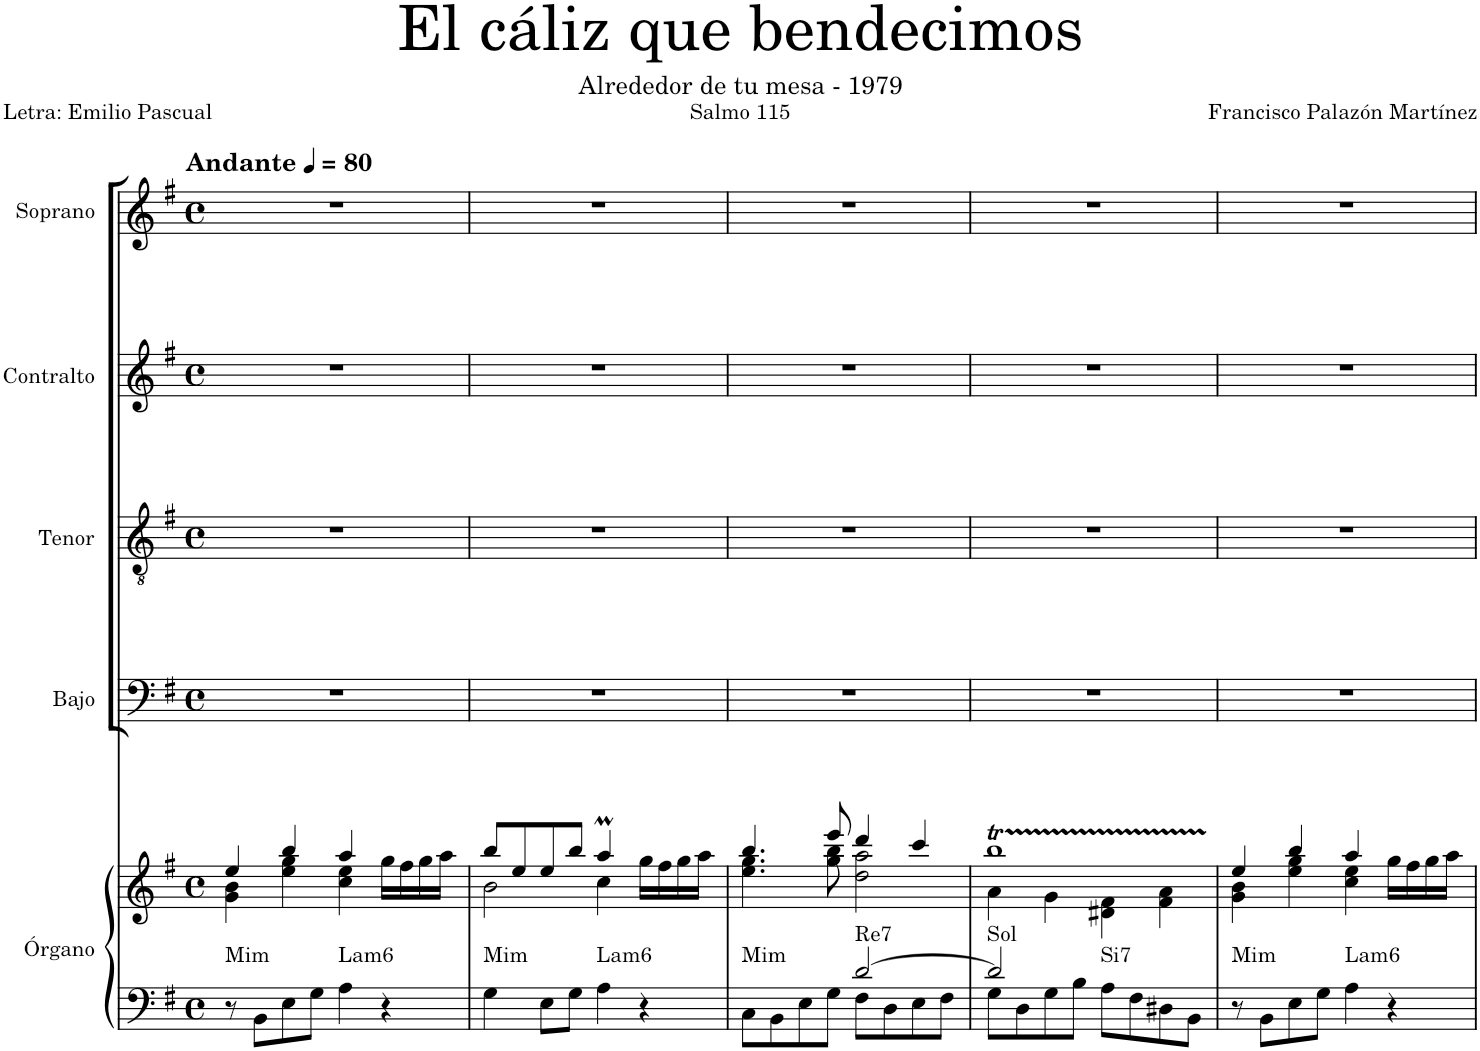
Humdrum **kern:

**kern	**kern	**harte	**kern	**kern	**kern	**kern
*part5	*part5	*part5	*part4	*part3	*part2	*part1
*staff6	*staff5	*	*staff4	*staff3	*staff2	*staff1
*I"Órgano	*	*	*I"Bajo	*I"Tenor	*I"Contralto	*I"Soprano
*	*	*	*I'B.	*I'T.	*I'C.	*I'S.
*clefF4	*clefG2	*	*clefF4	*clefGv2	*clefG2	*clefG2
*k[f#]	*k[f#]	*	*k[f#]	*k[f#]	*k[f#]	*k[f#]
*M4/4	*M4/4	*	*M4/4	*M4/4	*M4/4	*M4/4
*met(c)	*met(c)	*	*met(c)	*met(c)	*met(c)	*met(c)
*MM80	*MM80	*	*MM80	*MM80	*MM80	*MM80
=1	=1	=1	=1	=1	=1	=1
*	*^	*	*	*	*	*
!	!	!	!LO:H:kt=Mim	!	!	!	!LO:TX:a:B:t=Andante
8r	4ee/	4g\ 4b\	N	1r	1r	1r	1r
8BB\L	.	.	.	.	.	.	.
8E\	4bb/	4ee\ 4gg\	.	.	.	.	.
8G\J	.	.	.	.	.	.	.
!	!	!	!LO:H:kt=Lam6	!	!	!	!
4A\	4aa/	4cc\ 4ee\	N	.	.	.	.
4r	16gg\LL	4ryy	.	.	.	.	.
.	16ff#\	.	.	.	.	.	.
.	16gg\	.	.	.	.	.	.
.	16aa\JJ	.	.	.	.	.	.
=2	=2	=2	=2	=2	=2	=2	=2
!	!	!	!LO:H:kt=Mim	!	!	!	!
4G\	8bb/L	2b\	N	1r	1r	1r	1r
.	8ee/	.	.	.	.	.	.
8E\L	8ee/	.	.	.	.	.	.
8G\J	8bb/J	.	.	.	.	.	.
!	!	!	!LO:H:kt=Lam6	!	!	!	!
4A\	4aaM/	4cc\	N	.	.	.	.
4r	16gg\LL	4ryy	.	.	.	.	.
.	16ff#\	.	.	.	.	.	.
.	16gg\	.	.	.	.	.	.
.	16aa\JJ	.	.	.	.	.	.
=3	=3	=3	=3	=3	=3	=3	=3
*^	*	*	*	*	*	*	*
!	!	!	!	!LO:H:kt=Mim	!	!	!	!
8C\L	2ryy	4.bb/	4.ee\ 4.gg\	N	1r	1r	1r	1r
8BB\	.	.	.	.	.	.	.	.
8E\	.	.	.	.	.	.	.	.
8G\J	.	8eee/	8gg\ 8bb\	.	.	.	.	.
!	!	!	!	!LO:H:kt=Re7	!	!	!	!
[2d/	8F#\L	4ddd/	2dd\ 2aa\	N	.	.	.	.
.	8D\	.	.	.	.	.	.	.
.	8E\	4ccc/	.	.	.	.	.	.
.	8F#\J	.	.	.	.	.	.	.
=4	=4	=4	=4	=4	=4	=4	=4	=4
!	!	!	!	!LO:H:kt=Sol	!	!	!	!
2d/]	8G\L	1bbt	4a\	N	1r	1r	1r	1r
.	8D\	.	.	.	.	.	.	.
.	8G\	.	4g\	.	.	.	.	.
.	8B\J	.	.	.	.	.	.	.
!	!	!	!	!LO:H:kt=Si7	!	!	!	!
8A\L	2ryy	.	4d#X\ 4f#\	N	.	.	.	.
8F#\	.	.	.	.	.	.	.	.
8D#X\	.	.	4f#\ 4a\	.	.	.	.	.
8BB\J	.	.	.	.	.	.	.	.
*v	*v	*	*	*	*	*	*	*
=5	=5	=5	=5	=5	=5	=5	=5
!	!	!	!LO:H:kt=Mim	!	!	!	!
8r	4ee/	4g\ 4b\	N	1r	1r	1r	1r
8BB\L	.	.	.	.	.	.	.
8E\	4bb/	4ee\ 4gg\	.	.	.	.	.
8G\J	.	.	.	.	.	.	.
!	!	!	!LO:H:kt=Lam6	!	!	!	!
4A\	4aa/	4cc\ 4ee\	N	.	.	.	.
4r	16gg\LL	4ryy	.	.	.	.	.
.	16ff#\	.	.	.	.	.	.
.	16gg\	.	.	.	.	.	.
.	16aa\JJ	.	.	.	.	.	.
*	*v	*v	*	*	*	*	*
=	=	=	=	=	=	=
*-	*-	*-	*-	*-	*-	*-
